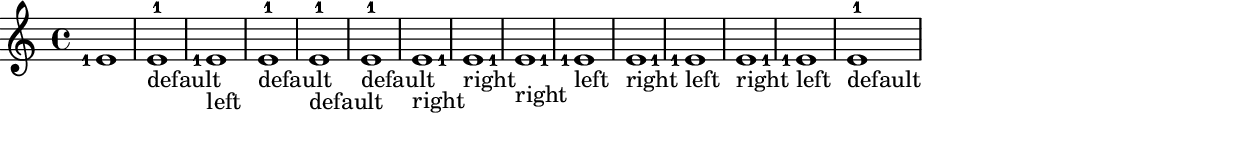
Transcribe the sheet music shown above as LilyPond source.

%% Generated by lilypond-book
%% Options: [exampleindent=10.16\mm,indent=0\mm,line-width=160\mm,paper-height=845.047\pt,paper-width=597.508\pt,papersize='(cons (* 597.508 pt) (* 845.047 pt))]
\include "lilypond-book-preamble.ly"


% ****************************************************************
% Start cut-&-pastable-section
% ****************************************************************

#(ly:set-option 'eps-box-padding 3.000000)



\paper {
  #(set-paper-size '(cons (* 597.508 pt) (* 845.047 pt)))
  indent = 0\mm
  line-width = 160\mm
  % offset the left padding, also add 1mm as lilypond creates cropped
  % images with a little space on the right
  line-width = #(- line-width (* mm  3.000000) (* mm 1))
}

\layout {
  
}




% ****************************************************************
% ly snippet:
% ****************************************************************
\sourcefilename "/lilypond-2.25.16/input/regression/unset-once.ly"
\sourcefileline 0
\version "2.19.21"

\header {

  texidoc = "@code{\\once \\unset} should change a context property
value for just one timestep and then return to the previous value."

}
\relative {
  \set fingeringOrientations = #'(left)
  <e'-1>1 |
  \once \unset fingeringOrientations
  <e-1>-"default" |
  <e-1>-"left" |

  \unset fingeringOrientations
  <e-1>-"default" |
  \once\unset fingeringOrientations
  <e-1>-"default" |
  <e-1>-"default" |
  \set Score.fingeringOrientations = #'(right)
  <e-1>-"right"
  \once\unset fingeringOrientations
  <e-1>-"right"
  <e-1>-"right"
  \once\set fingeringOrientations = #'(left)
  <e-1>-"left"
  <e-1>-"right"
  \set fingeringOrientations = #'(left)
  <e-1>-"left"
  \once \unset fingeringOrientations
  <e-1>-"right"
  <e-1>-"left"
  \unset fingeringOrientations
  \set Score.fingeringOrientations = #'(up down)
  <e-1>-"default"
}



% ****************************************************************
% end ly snippet
% ****************************************************************
